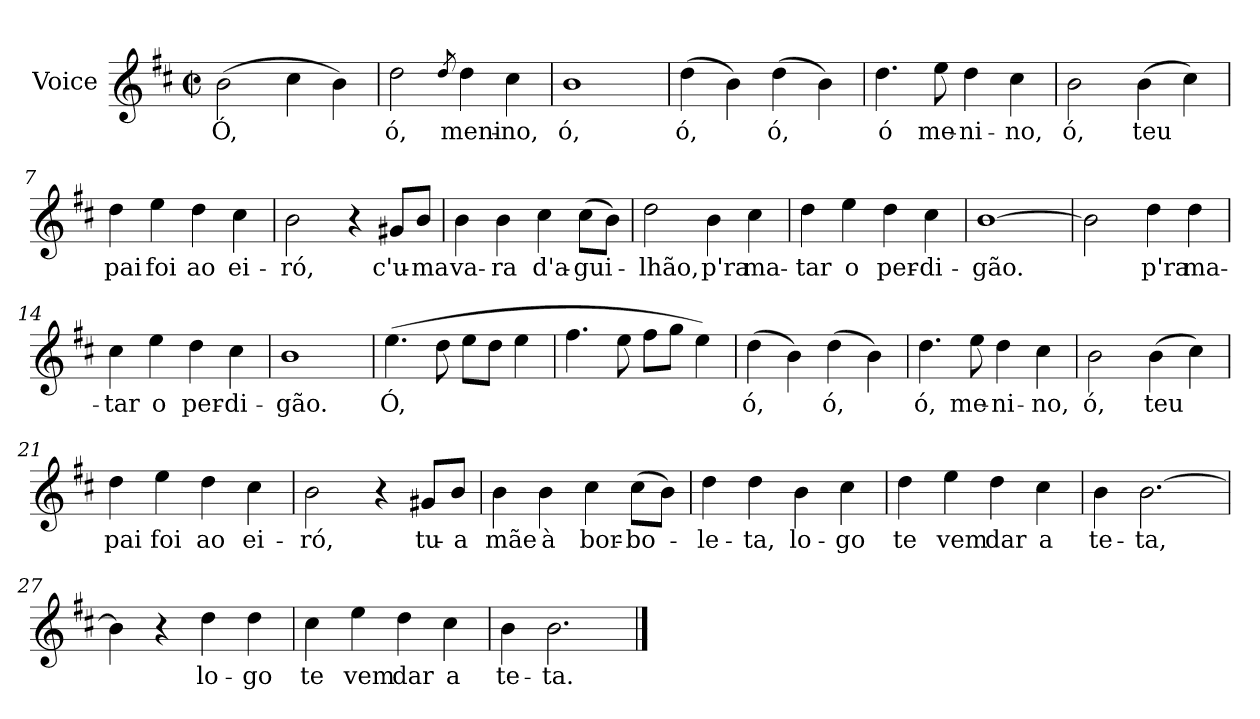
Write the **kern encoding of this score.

**kern	**text
*part1	*part1
*staff1	*staff1
*I"Voice	*
*I'Vo.	*
*clefG2	*
*k[f#c#]	*
*M2/2	*
*met(c|)	*
=1	=1
(>2b\	Ó,
4cc#\	.
4b\)	.
=2	=2
2dd\	ó,
8qdd/	.
4dd\	meni-
4cc#\	-no,
=3	=3
1b	ó,
=4	=4
(>4dd\	ó,
4b\)	.
(>4dd\	ó,
4b\)	.
!!LO:LB:g=z
=5	=5
4.dd\	ó
8ee\	me-
4dd\	-ni-
4cc#\	-no,
=6	=6
2b\	ó,
(>4b\	teu
4cc#\)	.
=7	=7
4dd\	pai
4ee\	foi
4dd\	ao
4cc#\	ei-
=8	=8
2b\	-ró,
4r	.
8g#X/L	c'u-
8b/J	-ma
!!LO:LB:g=z
=9	=9
4b\	va-
4b\	-ra
4cc#\	d'a-
(>8cc#\L	-gui-
8b\J)	.
=10	=10
2dd\	-lhão,
4b\	p'ra
4cc#\	ma-
=11	=11
4dd\	-tar
4ee\	o
4dd\	per-
4cc#\	-di-
=12	=12
[1b	-gão.
=13	=13
2b\]	.
4dd\	p'ra
4dd\	ma-
!!LO:LB:g=z
=14	=14
4cc#\	-tar
4ee\	o
4dd\	per-
4cc#\	-di-
=15	=15
1b	-gão.
=16	=16
(>4.ee\	Ó,
8dd\	.
8ee\L	.
8dd\J	.
4ee\	.
=17	=17
4.ff#\	.
8ee\	.
8ff#\L	.
8gg\J	.
4ee\)	.
!!LO:LB:g=z
=18	=18
(>4dd\	ó,
4b\)	.
(>4dd\	ó,
4b\)	.
=19	=19
4.dd\	ó,
8ee\	me-
4dd\	-ni-
4cc#\	-no,
=20	=20
2b\	ó,
(>4b\	teu
4cc#\)	.
=21	=21
4dd\	pai
4ee\	foi
4dd\	ao
4cc#\	ei-
!!LO:LB:g=z
=22	=22
2b\	-ró,
4r	.
8g#X/L	tu-
8b/J	-a
=23	=23
4b\	mãe
4b\	à
4cc#\	bor-
(>8cc#\L	-bo-
8b\J)	.
=24	=24
4dd\	-le-
4dd\	-ta,
4b\	lo-
4cc#\	-go
=25	=25
4dd\	te
4ee\	vem
4dd\	dar
4cc#\	a
!!LO:LB:g=z
=26	=26
4b\	te-
[2.b\	-ta,
=27	=27
4b\]	.
4r	.
4dd\	lo-
4dd\	-go
=28	=28
4cc#\	te
4ee\	vem
4dd\	dar
4cc#\	a
=29	=29
4b\	te-
2.b\	-ta.
==	==
*-	*-
